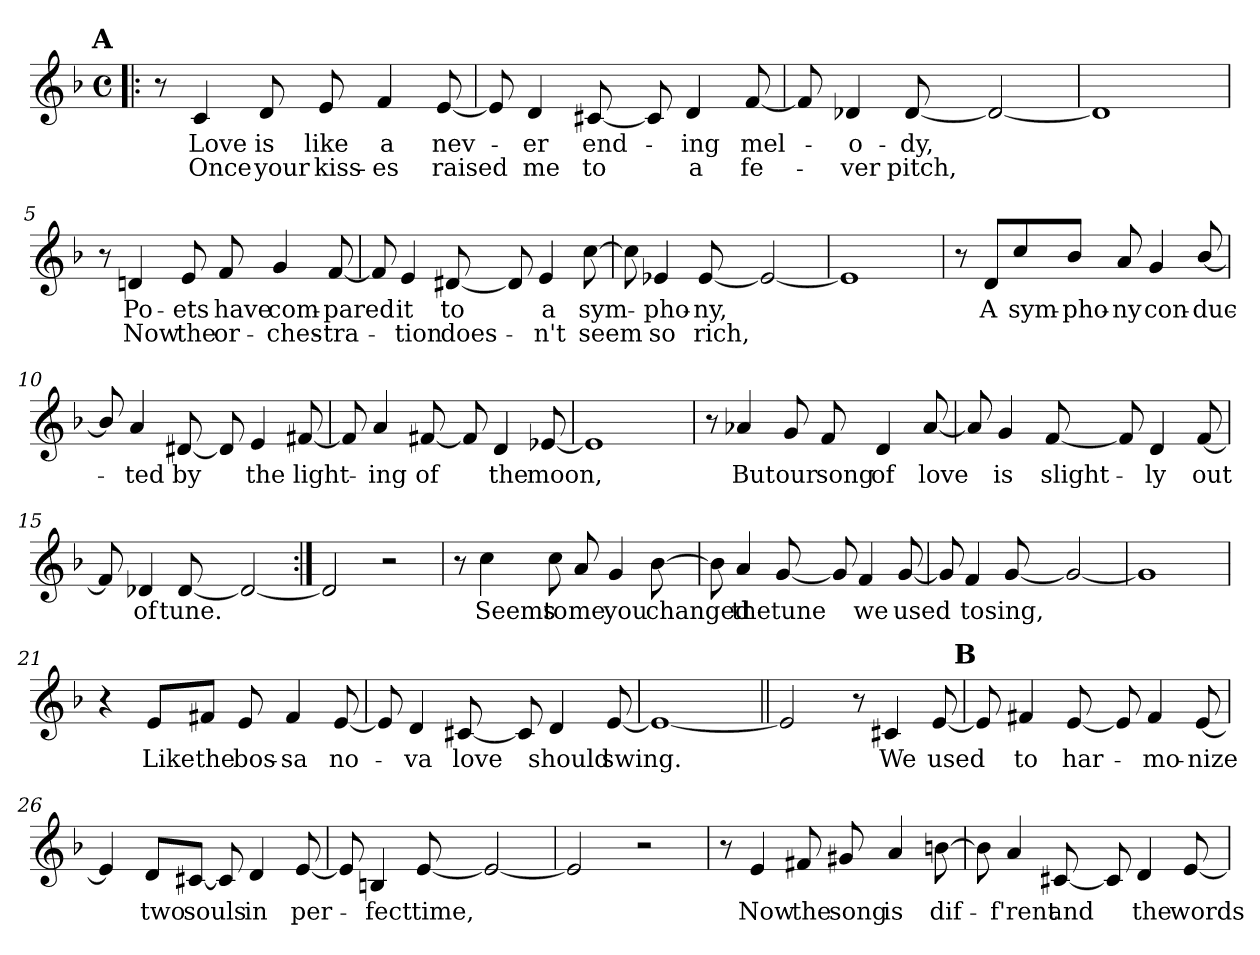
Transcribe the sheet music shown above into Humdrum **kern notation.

**kern	**text	**text
*part1	*part1	*part1
*staff1	*staff1	*staff1
*clefG2	*	*
*k[b-]	*	*
*F:	*	*
*M4/4	*	*
*met(c)	*	*
!!LO:REH:place=s1:a:enc=none:t=A
=1!|:	=1!|:	=1!|:
8r	.	.
4c/	Love	Once
8d/	is	your
8e/	like	kiss-
4f/	a	-es
[8e/	nev-	raised
=2	=2	=2
8e/]	.	.
4d/	-er	me
[8c#X/	end-	to
8c#/]	.	.
4d/	-ing	a
[8f/	mel-	fe-
=3	=3	=3
8f/]	.	.
4d-X/	-o-	-ver
[8d-/	-dy,	pitch,
2d-/_	.	.
=4	=4	=4
1d-]	.	.
!!LO:LB:g=z
=5	=5	=5
8r	.	.
4dn/	Po-	Now
8e/	-ets	the
8f/	have	or-
4g/	com-	-ches-
[8f/	-pared	-tra-
=6	=6	=6
8f/]	.	.
4e/	it	-tion
[8d#X/	to	does-
8d#/]	.	.
4e/	a	-n't
[8cc\	sym-	seem
=7	=7	=7
8cc\]	.	.
4e-X/	-pho-	so
[8e-/	-ny,	rich,
2e-/_	.	.
=8	=8	=8
1e-]	.	.
!!LO:LB:g=z
=9	=9	=9
8r	.	.
8d/L	A	.
8cc/	sym-	.
8b-/J	-pho-	.
8a/	-ny	.
4g/	con-	.
[8b-/	-duc-	.
=10	=10	=10
8b-/]	.	.
4a/	-ted	.
[8d#X/	by	.
8d#/]	.	.
4e/	the	.
[8f#X/	light-	.
=11	=11	=11
8f#/]	.	.
4a/	-ing	.
[8f#X/	of	.
8f#/]	.	.
4d/	the	.
[8e-X/	moon,	.
=12	=12	=12
1e-]	.	.
!!LO:LB:g=z
=13	=13	=13
8r	.	.
4a-X/	But	.
8g/	our	.
8f/	song	.
4d/	of	.
[8a-/	love	.
=14	=14	=14
8a-/]	.	.
4g/	is	.
[8f/	slight-	.
8f/]	.	.
4d/	-ly	.
[8f/	out	.
=15	=15	=15
8f/]	.	.
4d-X/	of	.
[8d-/	tune.	.
2d-/_	.	.
=16:|!	=16:|!	=16:|!
2d-/]	.	.
2r	.	.
!!LO:LB:g=z
=17	=17	=17
8r	.	.
4cc\	Seems	.
8cc\	to	.
8a/	me	.
4g/	you	.
[8b-\	changed	.
=18	=18	=18
8b-\]	.	.
4a/	the	.
[8g/	tune	.
8g/]	.	.
4f/	we	.
[8g/	used	.
=19	=19	=19
8g/]	.	.
4f/	to	.
[8g/	sing,	.
2g/_	.	.
=20	=20	=20
1g]	.	.
!!LO:LB:g=z
=21	=21	=21
4r	.	.
8e/L	Like	.
8f#X/J	the	.
8e/	bos-	.
4f#/	-sa	.
[8e/	no-	.
=22	=22	=22
8e/]	.	.
4d/	-va	.
[8c#X/	love	.
8c#/]	.	.
4d/	should	.
[8e/	swing.	.
=23	=23	=23
1e_	.	.
=24||	=24||	=24||
2e/]	.	.
8r	.	.
4c#X/	We	.
[8e/	used	.
!!LO:LB:g=z
!!LO:REH:place=s1:a:enc=none:t=B
=25	=25	=25
8e/]	.	.
4f#X/	to	.
[8e/	har-	.
8e/]	.	.
4f#/	-mo-	.
[8e/	-nize	.
=26	=26	=26
4e/]	.	.
8d/L	two	.
[8c#X/J	souls	.
8c#/]	.	.
4d/	in	.
[8e/	per-	.
=27	=27	=27
8e/]	.	.
4Bn/	-fect	.
[8e/	time,	.
2e/_	.	.
=28	=28	=28
2e/]	.	.
2r	.	.
!!LO:LB:g=z
=29	=29	=29
8r	.	.
4e/	Now	.
8f#X/	the	.
8g#X/	song	.
4a/	is	.
[8bn\	dif-	.
=30	=30	=30
8b\]	.	.
4a/	-f'rent	.
[8c#X/	and	.
8c#/]	.	.
4d/	the	.
[8e/	words	.
=	=	=
*-	*-	*-
